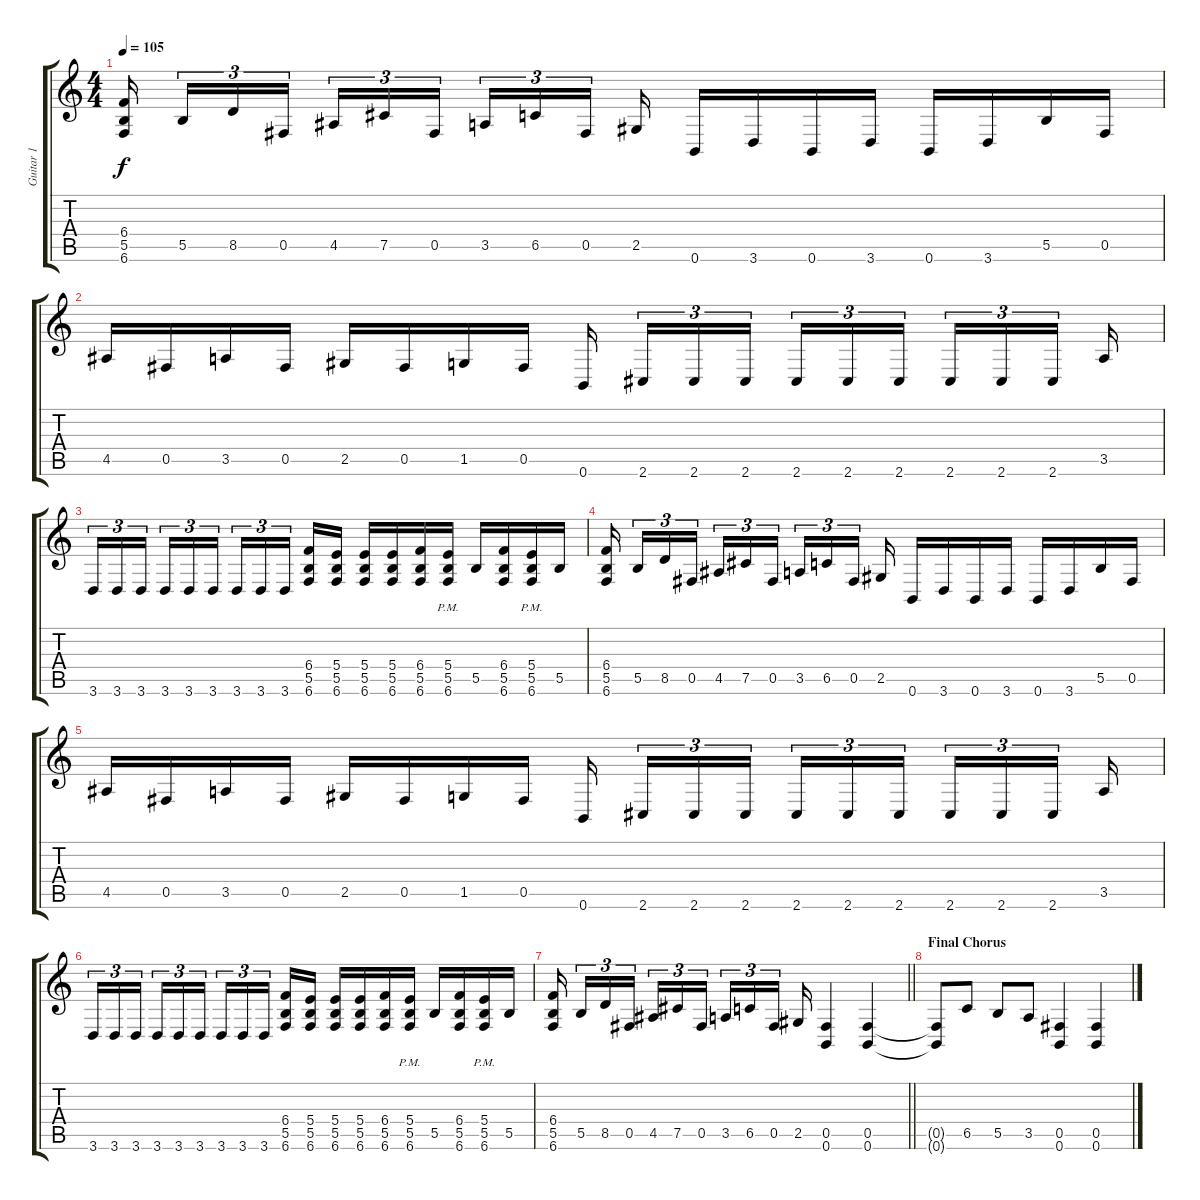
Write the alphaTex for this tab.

\track ("Guitar 1" "Guitar 1") {instrument distortionguitar}
\staff {score tabs}
\tuning (Db4 Ab3 E3 B2 Gb2 B1) {hide}
\ts (4 4)
\tempo 105
\clef g2
\ks c
(6.4 5.5 6.6).16{dy f beam splitsecondary} 5.5.16{tu (3 2)} 8.5.16{tu (3 2)} 0.5.16{tu (3 2) beam splitsecondary} 4.5.16{tu (3 2)} 7.5.16{tu (3 2)} 0.5.16{tu (3 2) beam splitsecondary} 3.5.16{tu (3 2)} 6.5.16{tu (3 2)} 0.5.16{tu (3 2) beam splitsecondary} 2.5.16 0.6.16 3.6.16 0.6.16 3.6.16 0.6.16 3.6.16 5.5.16 0.5.16 |
4.5.16 0.5.16 3.5.16 0.5.16 2.5.16 0.5.16 1.5.16 0.5.16 0.6.16{beam splitsecondary} 2.6.16{tu (3 2)} 2.6.16{tu (3 2)} 2.6.16{tu (3 2) beam splitsecondary} 2.6.16{tu (3 2)} 2.6.16{tu (3 2)} 2.6.16{tu (3 2) beam splitsecondary} 2.6.16{tu (3 2)} 2.6.16{tu (3 2)} 2.6.16{tu (3 2) beam splitsecondary} 3.5.16 |
3.6.16{tu (3 2)} 3.6.16{tu (3 2)} 3.6.16{tu (3 2) beam splitsecondary} 3.6.16{tu (3 2)} 3.6.16{tu (3 2)} 3.6.16{tu (3 2)} 3.6.16{tu (3 2)} 3.6.16{tu (3 2)} 3.6.16{tu (3 2) beam splitsecondary} (6.4 5.5 6.6).16 (5.4 5.5 6.6).16 (5.4 5.5 6.6).16 (5.4 5.5 6.6).16 (6.4 5.5 6.6).16 (5.4{pm} 5.5{pm} 6.6{pm}).16 5.5.16 (6.4 5.5 6.6).16 (5.4{pm} 5.5{pm} 6.6{pm}).16 5.5.16 |
(6.4 5.5 6.6).16{beam splitsecondary} 5.5.16{tu (3 2)} 8.5.16{tu (3 2)} 0.5.16{tu (3 2) beam splitsecondary} 4.5.16{tu (3 2)} 7.5.16{tu (3 2)} 0.5.16{tu (3 2) beam splitsecondary} 3.5.16{tu (3 2)} 6.5.16{tu (3 2)} 0.5.16{tu (3 2) beam splitsecondary} 2.5.16 0.6.16 3.6.16 0.6.16 3.6.16 0.6.16 3.6.16 5.5.16 0.5.16 |
4.5.16 0.5.16 3.5.16 0.5.16 2.5.16 0.5.16 1.5.16 0.5.16 0.6.16{beam splitsecondary} 2.6.16{tu (3 2)} 2.6.16{tu (3 2)} 2.6.16{tu (3 2) beam splitsecondary} 2.6.16{tu (3 2)} 2.6.16{tu (3 2)} 2.6.16{tu (3 2) beam splitsecondary} 2.6.16{tu (3 2)} 2.6.16{tu (3 2)} 2.6.16{tu (3 2) beam splitsecondary} 3.5.16 |
3.6.16{tu (3 2)} 3.6.16{tu (3 2)} 3.6.16{tu (3 2) beam splitsecondary} 3.6.16{tu (3 2)} 3.6.16{tu (3 2)} 3.6.16{tu (3 2)} 3.6.16{tu (3 2)} 3.6.16{tu (3 2)} 3.6.16{tu (3 2) beam splitsecondary} (6.4 5.5 6.6).16 (5.4 5.5 6.6).16 (5.4 5.5 6.6).16 (5.4 5.5 6.6).16 (6.4 5.5 6.6).16 (5.4{pm} 5.5{pm} 6.6{pm}).16 5.5.16 (6.4 5.5 6.6).16 (5.4{pm} 5.5{pm} 6.6{pm}).16 5.5.16 |
\barLineRight lightlight
(6.4 5.5 6.6).16{beam splitsecondary} 5.5.16{tu (3 2)} 8.5.16{tu (3 2)} 0.5.16{tu (3 2) beam splitsecondary} 4.5.16{tu (3 2)} 7.5.16{tu (3 2)} 0.5.16{tu (3 2) beam splitsecondary} 3.5.16{tu (3 2)} 6.5.16{tu (3 2)} 0.5.16{tu (3 2) beam splitsecondary} 2.5.16 (0.5 0.6).4 (0.5 0.6).4 |
\section ("" "Final Chorus")
(0.5{t} 0.6{t}).8 6.5.8 5.5.8 3.5.8 (0.5 0.6).4 (0.5 0.6).4
